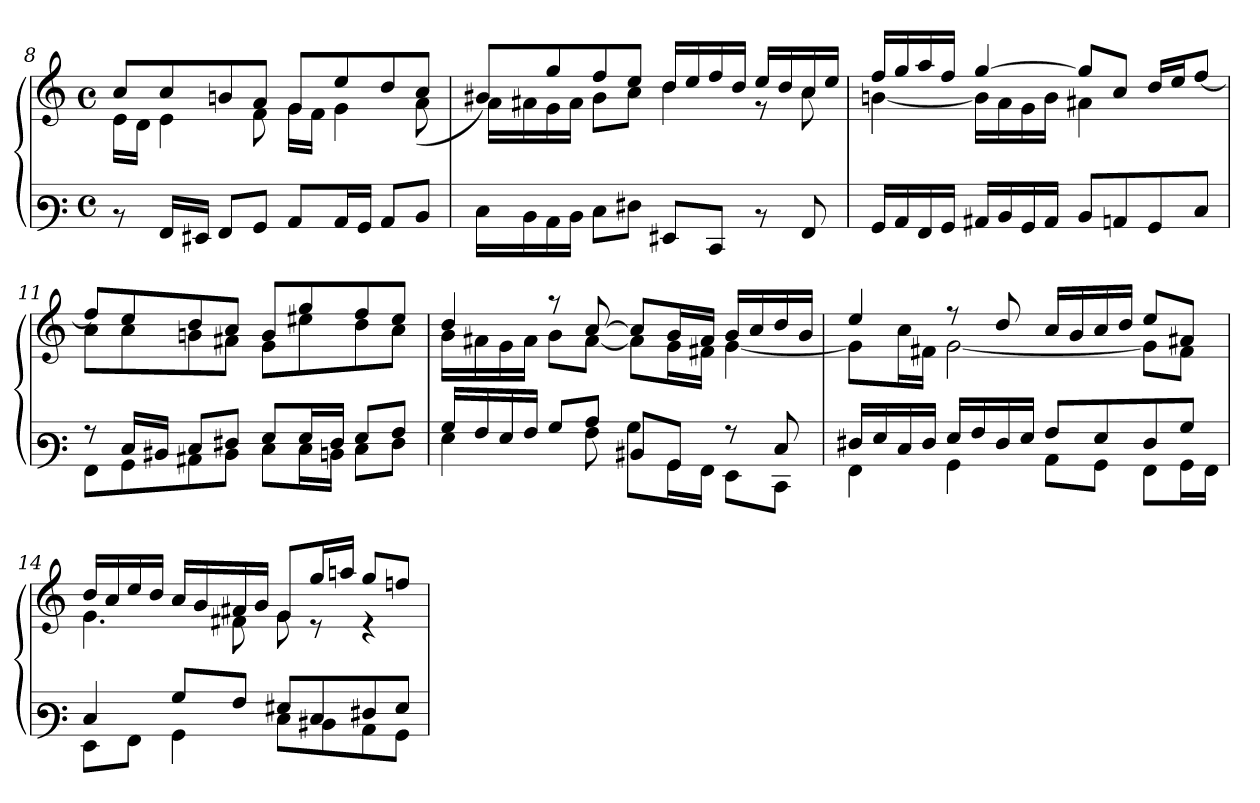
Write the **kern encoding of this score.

**kern	**kern
*part1	*part1
*staff2	*staff1
*clefF3	*clefG3
*M4/4	*M4/4
*met(c)	*met(c)
=8	=8
*	*^
8rD	8a/L	16c\LL
.	.	16B\JJ
16AA/LL	8a/	4c\
16GG#X/JJ	.	.
8AA/L	8gn/	.
8BB/J	8f/J	8d\
8C/L	8e/L	16e\LL
.	.	16d\JJ
16C/L	8cc/	4e\
16BB/JJ	.	.
8C/L	8b/	.
8D/J	8a/J	(<8f\
!!LO:LB:g=z	!!
=9	=9	=9
16E\LL	8g#X/L)	16f\LL
16D\	.	16f#X\
16C\	8ee/	16e\
16D\JJ	.	16f#\JJ
8E\L	8dd/	8g#\L
8F#\J	8cc/J	8a\J
8GG#X/L	16b/LL	4b\
.	16cc/	.
8EE/J	16dd/	.
.	16b/JJ	.
8rD	16cc/LL	8re
.	16b/	.
8AA/	16a/	8a\
.	16cc/JJ	.
=10	=10	=10
16BB/LL	16dd/LL	[<4gn\
16C/	16ee/	.
16AA/	16ff/	.
16BB/JJ	16dd/JJ	.
16C#X/LL	[>4ee/	16g\LL]
16D/	.	16f\
16BB/	.	16e\
16C#/JJ	.	16g\JJ
8D/L	8ee/L]	4f#X\
8Cn/	8a/J	.
8BB/	16b/LL	4ryy
.	16cc/J	.
8E/J	[>8dd/J	.
!!LO:LB:g=z	!!
=11	=11	=11
*^	*	*
8rG	8AA\L	8dd/L]	8a\L
16E/LL	8BB\	8cc/	8a\
16D#X/JJ	.	.	.
8E/L	8C#X\	8b/	8gn\
8F#X/J	8D#\J	8a/J	8f#X\J
8G/L	8E\L	8g/L	8e\L
16G/L	16E\L	8ee/	8cc#\
16F#/JJ	16Dn\JJ	.	.
8G/L	8E\L	8dd/	8b\
8A/J	8F#\J	8cc#/J	8a\J
=12	=12	=12	=12
16B/LL	4G\	4b/	16g\LL
16A/	.	.	16f#X\
16G/	.	.	16e\
16A/JJ	.	.	16f#\JJ
8B/L	8ryy	8ree	8g\L
8c/J	8A\	[>8a/	[<8f#\J
8D#X/L	8B\L	8a/L]	8f#\L]
8BB/J	16BB\L	16g/L	16e\L
.	16AA\JJ	16f#/JJ	16d#X\JJ
8r	8GG\L	16g/LL	[<4e\
.	.	16a/	.
8E/	8EE\J	16b/	.
.	.	16g/JJ	.
=13	=13	=13	=13
16F#X/LL	4AA\	4cc/	8e\L]
16G/	.	.	.
16E/	.	.	16a\L
16F#/JJ	.	.	16d#X\JJ
16G/LL	4BB\	8rdd	[<2e\
16A/	.	.	.
16F#/	.	8b/	.
16G/JJ	.	.	.
8A/L	8C\L	16a/LL	.
.	.	16g/	.
8G/	8BB\J	16a/	.
.	.	16b/JJ	.
8F#/	8AA\L	8cc/L	8e\L]
8B/J	16BB\L	8f#X/J	8d#\J
.	16AA\JJ	.	.
!!LO:LB:g=z	!!
=14	=14	=14	=14
4E/	8GG\L	16b/LL	4.e\
.	.	16a/	.
.	8AA\J	16cc/	.
.	.	16b/JJ	.
8B/L	4BB\	16a/LL	.
.	.	16g/	.
8A/J	.	16f#X/	8d#X\
.	.	16g/JJ	.
8G#X/L	8E\L	8e/L	8e\
8E/	8D#\	16ee/L	8rc
.	.	16ffn/JJ	.
8F#X/	8C\	8ee/L	4rc
8G#/J	8BB\J	8ddn/J	.
*v	*v	*	*
*	*v	*v
=	=
*-	*-
